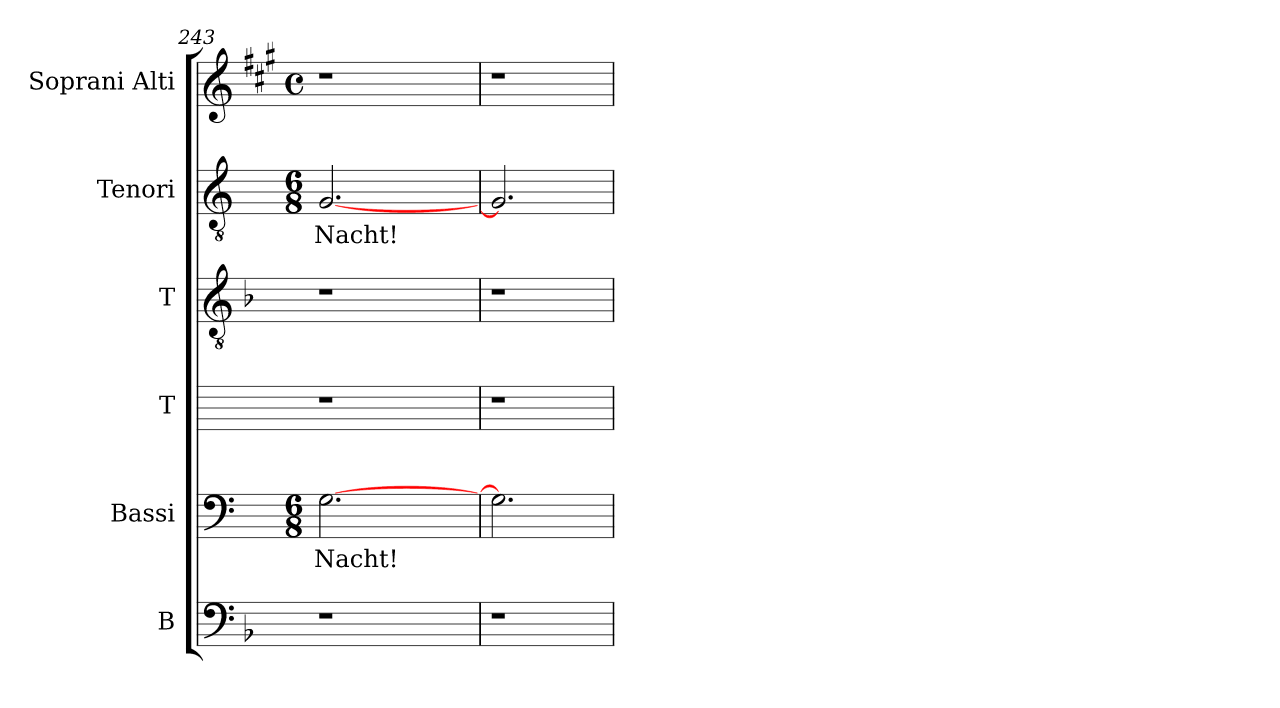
**kern	**kern	**text	**kern	**kern	**kern	**text	**kern
*part6	*part5	*part5	*part4	*part3	*part2	*part2	*part1
*staff6	*staff5	*staff5	*staff4	*staff3	*staff2	*staff2	*staff1
*I"B	*I"Bassi	*	*I"T	*I"T	*I"Tenori	*	*I"Soprani  Alti
*I'B	*I'B	*	*I'T	*I'T	*I'T	*	*I'S  A
*clefF4	*clefF4	*	*	*clefGv2	*clefGv2	*	*clefG2
*k[b-]	*k[]	*	*	*k[b-]	*k[]	*	*k[f#c#g#]
*F:	*C:	*	*	*F:	*C:	*	*A:
*	*M6/8	*	*	*	*M6/8	*	*M4/4
*	*	*	*	*	*	*	*met(c)
=243	=243	=243	=243	=243	=243	=243	=243
!	!	!LO:LY:b:cj	!	!	!	!LO:LY:b:cj	!
1r	[>2.G\	Nacht!	1r	1r	[<2.G/	Nacht!	1r
.	4ryy	.	.	.	4ryy	.	.
=244	=244	=244	=244	=244	=244	=244	=244
1r	2.G\]	.	1r	1r	2.G/]	.	1r
.	4ryy	.	.	.	4ryy	.	.
=	=	=	=	=	=	=	=
*-	*-	*-	*-	*-	*-	*-	*-
